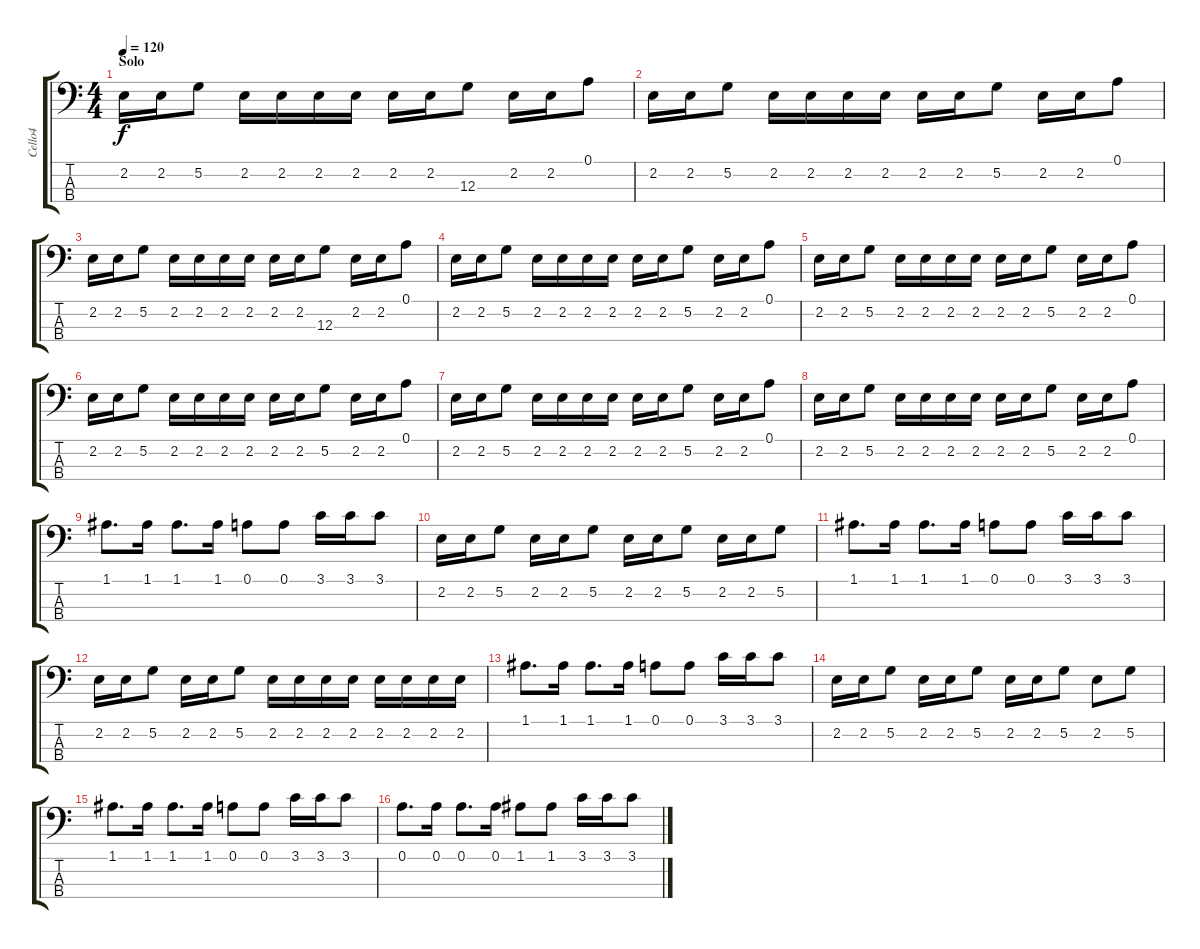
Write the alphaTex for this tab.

\track ("Cello4" "Cello4") {instrument contrabass}
\staff {score tabs}
\tuning (A2 D2 G1 C1) {hide}
\ts (4 4)
\section ("" "Solo")
\tempo 120
\clef f4
\ks c
2.2.16{dy f} 2.2.16 5.2.8 2.2.16 2.2.16 2.2.16 2.2.16 2.2.16 2.2.16 12.3.8 2.2.16 2.2.16 0.1.8 |
2.2.16 2.2.16 5.2.8 2.2.16 2.2.16 2.2.16 2.2.16 2.2.16 2.2.16 5.2.8 2.2.16 2.2.16 0.1.8 |
2.2.16 2.2.16 5.2.8 2.2.16 2.2.16 2.2.16 2.2.16 2.2.16 2.2.16 12.3.8 2.2.16 2.2.16 0.1.8 |
2.2.16 2.2.16 5.2.8 2.2.16 2.2.16 2.2.16 2.2.16 2.2.16 2.2.16 5.2.8 2.2.16 2.2.16 0.1.8 |
2.2.16 2.2.16 5.2.8 2.2.16 2.2.16 2.2.16 2.2.16 2.2.16 2.2.16 5.2.8 2.2.16 2.2.16 0.1.8 |
2.2.16 2.2.16 5.2.8 2.2.16 2.2.16 2.2.16 2.2.16 2.2.16 2.2.16 5.2.8 2.2.16 2.2.16 0.1.8 |
2.2.16 2.2.16 5.2.8 2.2.16 2.2.16 2.2.16 2.2.16 2.2.16 2.2.16 5.2.8 2.2.16 2.2.16 0.1.8 |
2.2.16 2.2.16 5.2.8 2.2.16 2.2.16 2.2.16 2.2.16 2.2.16 2.2.16 5.2.8 2.2.16 2.2.16 0.1.8 |
1.1.8{d} 1.1.16 1.1.8{d} 1.1.16 0.1.8 0.1.8 3.1.16 3.1.16 3.1.8 |
2.2.16 2.2.16 5.2.8 2.2.16 2.2.16 5.2.8 2.2.16 2.2.16 5.2.8 2.2.16 2.2.16 5.2.8 |
1.1.8{d} 1.1.16 1.1.8{d} 1.1.16 0.1.8 0.1.8 3.1.16 3.1.16 3.1.8 |
2.2.16 2.2.16 5.2.8 2.2.16 2.2.16 5.2.8 2.2.16 2.2.16 2.2.16 2.2.16 2.2.16 2.2.16 2.2.16 2.2.16 |
1.1.8{d} 1.1.16 1.1.8{d} 1.1.16 0.1.8 0.1.8 3.1.16 3.1.16 3.1.8 |
2.2.16 2.2.16 5.2.8 2.2.16 2.2.16 5.2.8 2.2.16 2.2.16 5.2.8 2.2.8 5.2.8 |
1.1.8{d} 1.1.16 1.1.8{d} 1.1.16 0.1.8 0.1.8 3.1.16 3.1.16 3.1.8 |
0.1.8{d} 0.1.16 0.1.8{d} 0.1.16 1.1.8 1.1.8 3.1.16 3.1.16 3.1.8
